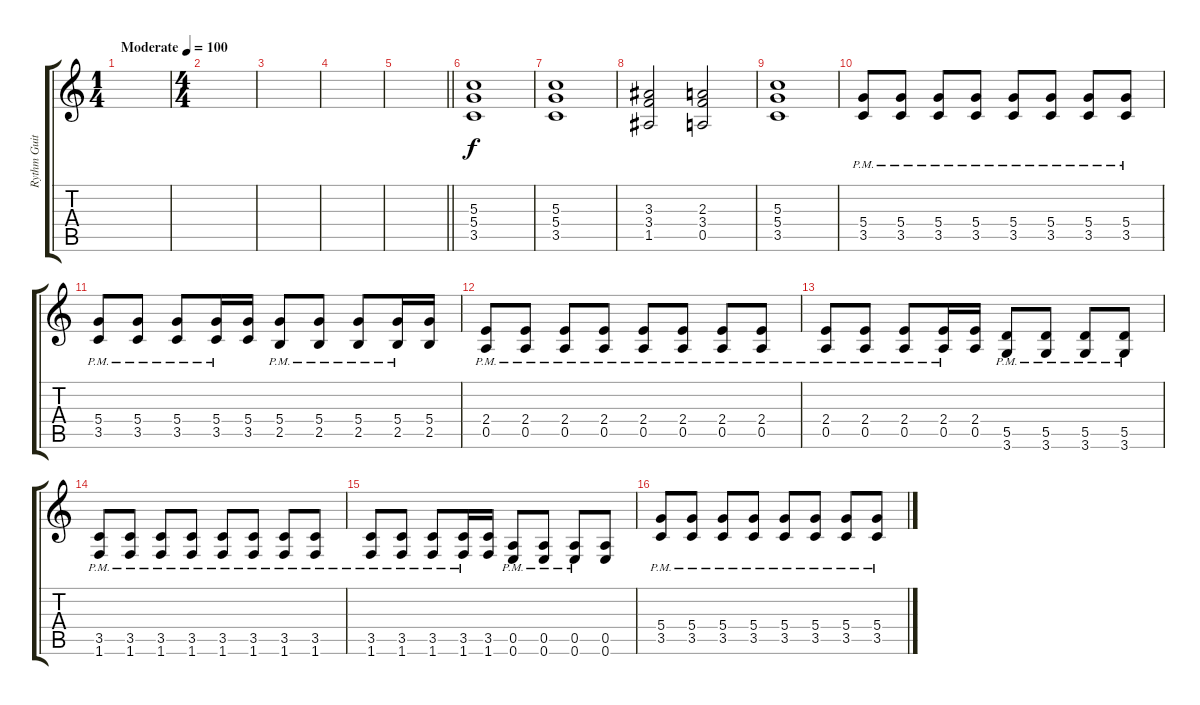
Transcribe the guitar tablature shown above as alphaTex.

\track ("Rythm Guitar" "Rythm Guit") {instrument distortionguitar}
\staff {score tabs}
\tuning (E4 B3 G3 D3 A2 E2) {hide}
\ts (1 4)
\tempo (100 "Moderate")
\clef g2
\ks c
|
\ts (4 4)
|
|
|
\barLineRight lightlight
|
(5.3 5.4 3.5).1 |
(5.3 5.4 3.5).1 |
(3.3 3.4 1.5).2 (2.3 3.4 0.5).2 |
(5.3 5.4 3.5).1 |
(5.4{pm} 3.5{pm}).8 (5.4{pm} 3.5{pm}).8 (5.4{pm} 3.5{pm}).8 (5.4{pm} 3.5{pm}).8 (5.4{pm} 3.5{pm}).8 (5.4{pm} 3.5{pm}).8 (5.4{pm} 3.5{pm}).8 (5.4{pm} 3.5{pm}).8 |
(5.4{pm} 3.5{pm}).8 (5.4{pm} 3.5{pm}).8 (5.4{pm} 3.5{pm}).8 (5.4{pm} 3.5{pm}).16 (5.4 3.5).16 (5.4{pm} 2.5{pm}).8 (5.4{pm} 2.5{pm}).8 (5.4{pm} 2.5{pm}).8 (5.4{pm} 2.5{pm}).16 (5.4 2.5).16 |
(2.4{pm} 0.5{pm}).8 (2.4{pm} 0.5{pm}).8 (2.4{pm} 0.5{pm}).8 (2.4{pm} 0.5{pm}).8 (2.4{pm} 0.5{pm}).8 (2.4{pm} 0.5{pm}).8 (2.4{pm} 0.5{pm}).8 (2.4{pm} 0.5{pm}).8 |
(2.4{pm} 0.5{pm}).8 (2.4{pm} 0.5{pm}).8 (2.4{pm} 0.5{pm}).8 (2.4{pm} 0.5{pm}).16 (2.4 0.5).16 (5.5{pm} 3.6).8 (5.5{pm} 3.6).8 (5.5{pm} 3.6).8 (5.5{pm} 3.6).8 |
(3.5{pm} 1.6{pm}).8 (3.5{pm} 1.6{pm}).8 (3.5{pm} 1.6{pm}).8 (3.5{pm} 1.6{pm}).8 (3.5{pm} 1.6{pm}).8 (3.5{pm} 1.6{pm}).8 (3.5{pm} 1.6{pm}).8 (3.5{pm} 1.6{pm}).8 |
(3.5{pm} 1.6{pm}).8 (3.5{pm} 1.6{pm}).8 (3.5{pm} 1.6{pm}).8 (3.5{pm} 1.6{pm}).16 (3.5 1.6).16 (0.5{pm} 0.6).8 (0.5{pm} 0.6).8 (0.5{pm} 0.6).8 (0.5 0.6).8 |
(5.4{pm} 3.5{pm}).8 (5.4{pm} 3.5{pm}).8 (5.4{pm} 3.5{pm}).8 (5.4{pm} 3.5{pm}).8 (5.4{pm} 3.5{pm}).8 (5.4{pm} 3.5{pm}).8 (5.4{pm} 3.5{pm}).8 (5.4{pm} 3.5{pm}).8
